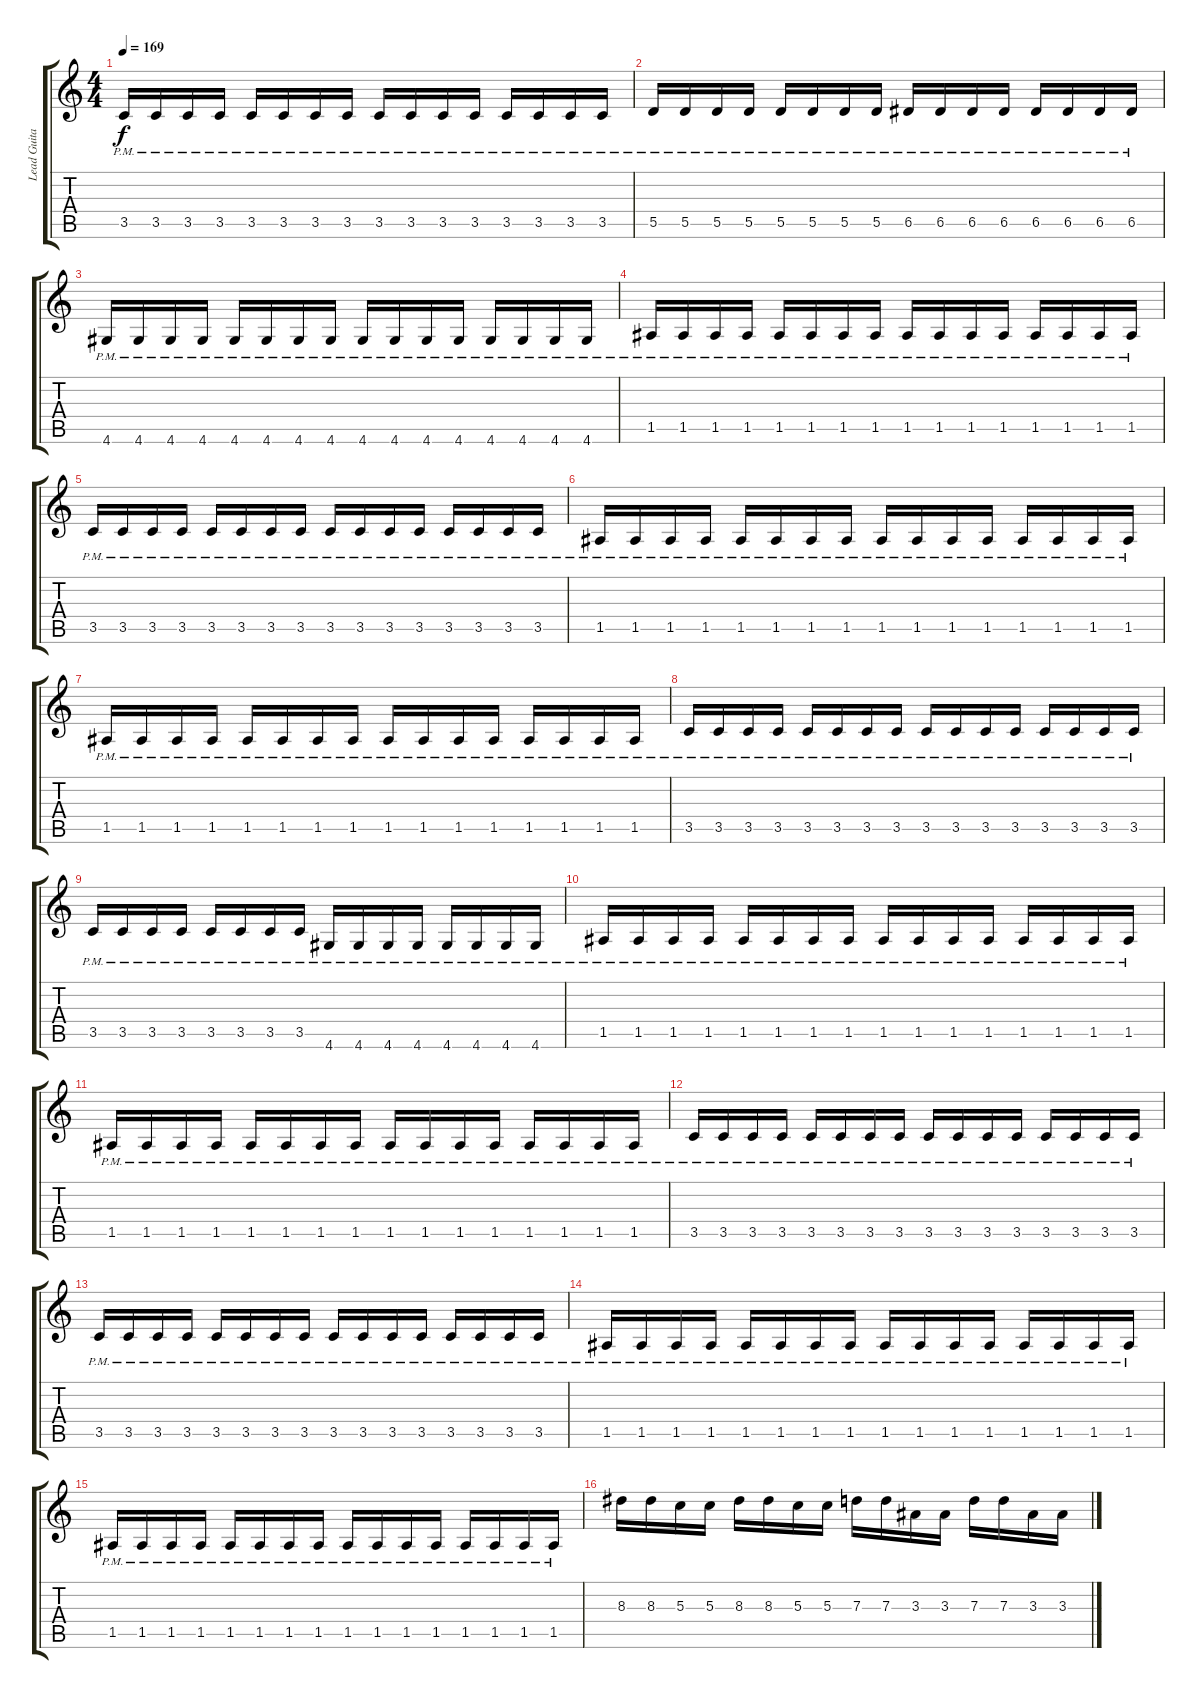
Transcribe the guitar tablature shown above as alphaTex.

\track ("Lead Guitar" "Lead Guita") {instrument distortionguitar}
\staff {score tabs}
\tuning (E4 B3 G3 D3 A2 E2) {hide}
\ts (4 4)
\tempo 169
\clef g2
\ks c
3.5{pm}.16{dy f} 3.5{pm}.16 3.5{pm}.16 3.5{pm}.16 3.5{pm}.16 3.5{pm}.16 3.5{pm}.16 3.5{pm}.16 3.5{pm}.16 3.5{pm}.16 3.5{pm}.16 3.5{pm}.16 3.5{pm}.16 3.5{pm}.16 3.5{pm}.16 3.5{pm}.16 |
5.5{pm}.16 5.5{pm}.16 5.5{pm}.16 5.5{pm}.16 5.5{pm}.16 5.5{pm}.16 5.5{pm}.16 5.5{pm}.16 6.5{pm}.16 6.5{pm}.16 6.5{pm}.16 6.5{pm}.16 6.5{pm}.16 6.5{pm}.16 6.5{pm}.16 6.5{pm}.16 |
4.6{pm}.16 4.6{pm}.16 4.6{pm}.16 4.6{pm}.16 4.6{pm}.16 4.6{pm}.16 4.6{pm}.16 4.6{pm}.16 4.6{pm}.16 4.6{pm}.16 4.6{pm}.16 4.6{pm}.16 4.6{pm}.16 4.6{pm}.16 4.6{pm}.16 4.6{pm}.16 |
1.5{pm}.16 1.5{pm}.16 1.5{pm}.16 1.5{pm}.16 1.5{pm}.16 1.5{pm}.16 1.5{pm}.16 1.5{pm}.16 1.5{pm}.16 1.5{pm}.16 1.5{pm}.16 1.5{pm}.16 1.5{pm}.16 1.5{pm}.16 1.5{pm}.16 1.5{pm}.16 |
3.5{pm}.16 3.5{pm}.16 3.5{pm}.16 3.5{pm}.16 3.5{pm}.16 3.5{pm}.16 3.5{pm}.16 3.5{pm}.16 3.5{pm}.16 3.5{pm}.16 3.5{pm}.16 3.5{pm}.16 3.5{pm}.16 3.5{pm}.16 3.5{pm}.16 3.5{pm}.16 |
1.5{pm}.16 1.5{pm}.16 1.5{pm}.16 1.5{pm}.16 1.5{pm}.16 1.5{pm}.16 1.5{pm}.16 1.5{pm}.16 1.5{pm}.16 1.5{pm}.16 1.5{pm}.16 1.5{pm}.16 1.5{pm}.16 1.5{pm}.16 1.5{pm}.16 1.5{pm}.16 |
1.5{pm}.16 1.5{pm}.16 1.5{pm}.16 1.5{pm}.16 1.5{pm}.16 1.5{pm}.16 1.5{pm}.16 1.5{pm}.16 1.5{pm}.16 1.5{pm}.16 1.5{pm}.16 1.5{pm}.16 1.5{pm}.16 1.5{pm}.16 1.5{pm}.16 1.5{pm}.16 |
3.5{pm}.16 3.5{pm}.16 3.5{pm}.16 3.5{pm}.16 3.5{pm}.16 3.5{pm}.16 3.5{pm}.16 3.5{pm}.16 3.5{pm}.16 3.5{pm}.16 3.5{pm}.16 3.5{pm}.16 3.5{pm}.16 3.5{pm}.16 3.5{pm}.16 3.5{pm}.16 |
3.5{pm}.16 3.5{pm}.16 3.5{pm}.16 3.5{pm}.16 3.5{pm}.16 3.5{pm}.16 3.5{pm}.16 3.5{pm}.16 4.6{pm}.16 4.6{pm}.16 4.6{pm}.16 4.6{pm}.16 4.6{pm}.16 4.6{pm}.16 4.6{pm}.16 4.6{pm}.16 |
1.5{pm}.16 1.5{pm}.16 1.5{pm}.16 1.5{pm}.16 1.5{pm}.16 1.5{pm}.16 1.5{pm}.16 1.5{pm}.16 1.5{pm}.16 1.5{pm}.16 1.5{pm}.16 1.5{pm}.16 1.5{pm}.16 1.5{pm}.16 1.5{pm}.16 1.5{pm}.16 |
1.5{pm}.16 1.5{pm}.16 1.5{pm}.16 1.5{pm}.16 1.5{pm}.16 1.5{pm}.16 1.5{pm}.16 1.5{pm}.16 1.5{pm}.16 1.5{pm}.16 1.5{pm}.16 1.5{pm}.16 1.5{pm}.16 1.5{pm}.16 1.5{pm}.16 1.5{pm}.16 |
3.5{pm}.16 3.5{pm}.16 3.5{pm}.16 3.5{pm}.16 3.5{pm}.16 3.5{pm}.16 3.5{pm}.16 3.5{pm}.16 3.5{pm}.16 3.5{pm}.16 3.5{pm}.16 3.5{pm}.16 3.5{pm}.16 3.5{pm}.16 3.5{pm}.16 3.5{pm}.16 |
3.5{pm}.16 3.5{pm}.16 3.5{pm}.16 3.5{pm}.16 3.5{pm}.16 3.5{pm}.16 3.5{pm}.16 3.5{pm}.16 3.5{pm}.16 3.5{pm}.16 3.5{pm}.16 3.5{pm}.16 3.5{pm}.16 3.5{pm}.16 3.5{pm}.16 3.5{pm}.16 |
1.5{pm}.16 1.5{pm}.16 1.5{pm}.16 1.5{pm}.16 1.5{pm}.16 1.5{pm}.16 1.5{pm}.16 1.5{pm}.16 1.5{pm}.16 1.5{pm}.16 1.5{pm}.16 1.5{pm}.16 1.5{pm}.16 1.5{pm}.16 1.5{pm}.16 1.5{pm}.16 |
1.5{pm}.16 1.5{pm}.16 1.5{pm}.16 1.5{pm}.16 1.5{pm}.16 1.5{pm}.16 1.5{pm}.16 1.5{pm}.16 1.5{pm}.16 1.5{pm}.16 1.5{pm}.16 1.5{pm}.16 1.5{pm}.16 1.5{pm}.16 1.5{pm}.16 1.5{pm}.16 |
8.3.16 8.3.16 5.3.16 5.3.16 8.3.16 8.3.16 5.3.16 5.3.16 7.3.16 7.3.16 3.3.16 3.3.16 7.3.16 7.3.16 3.3.16 3.3.16
